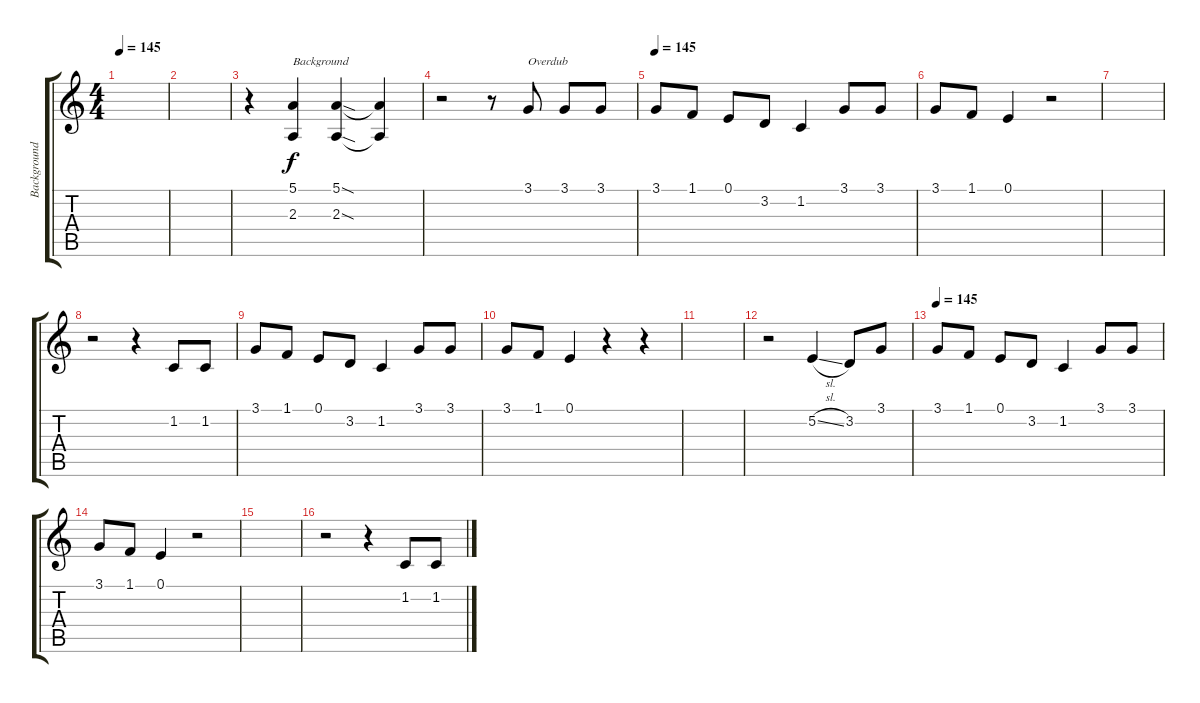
\track ("Background/Overdub Vocals" "Background") {instrument oboe}
\staff {score tabs}
\tuning (E4 B3 G3 D3 A2 E2) {hide}
\ts (4 4)
\tempo 145
\clef g2
\ks c
|
|
r.4 (5.1 2.3).4{txt "Background"} (5.1{sod} 2.3{sod}).4 (5.1{t} 2.3{t}).4 |
r.2 r.8 3.1.8{txt "Overdub"} 3.1.8 3.1.8 |
\tempo 145
3.1.8 1.1.8 0.1.8 3.2.8 1.2.4 3.1.8 3.1.8 |
3.1.8 1.1.8 0.1.4 r.2 |
|
r.2 r.4 1.2.8 1.2.8 |
3.1.8 1.1.8 0.1.8 3.2.8 1.2.4 3.1.8 3.1.8 |
3.1.8 1.1.8 0.1.4 r.4 r.4 |
|
r.2 5.2{sl}.4 3.2.8 3.1.8 |
\tempo 145
3.1.8 1.1.8 0.1.8 3.2.8 1.2.4 3.1.8 3.1.8 |
3.1.8 1.1.8 0.1.4 r.2 |
|
r.2 r.4 1.2.8 1.2.8
